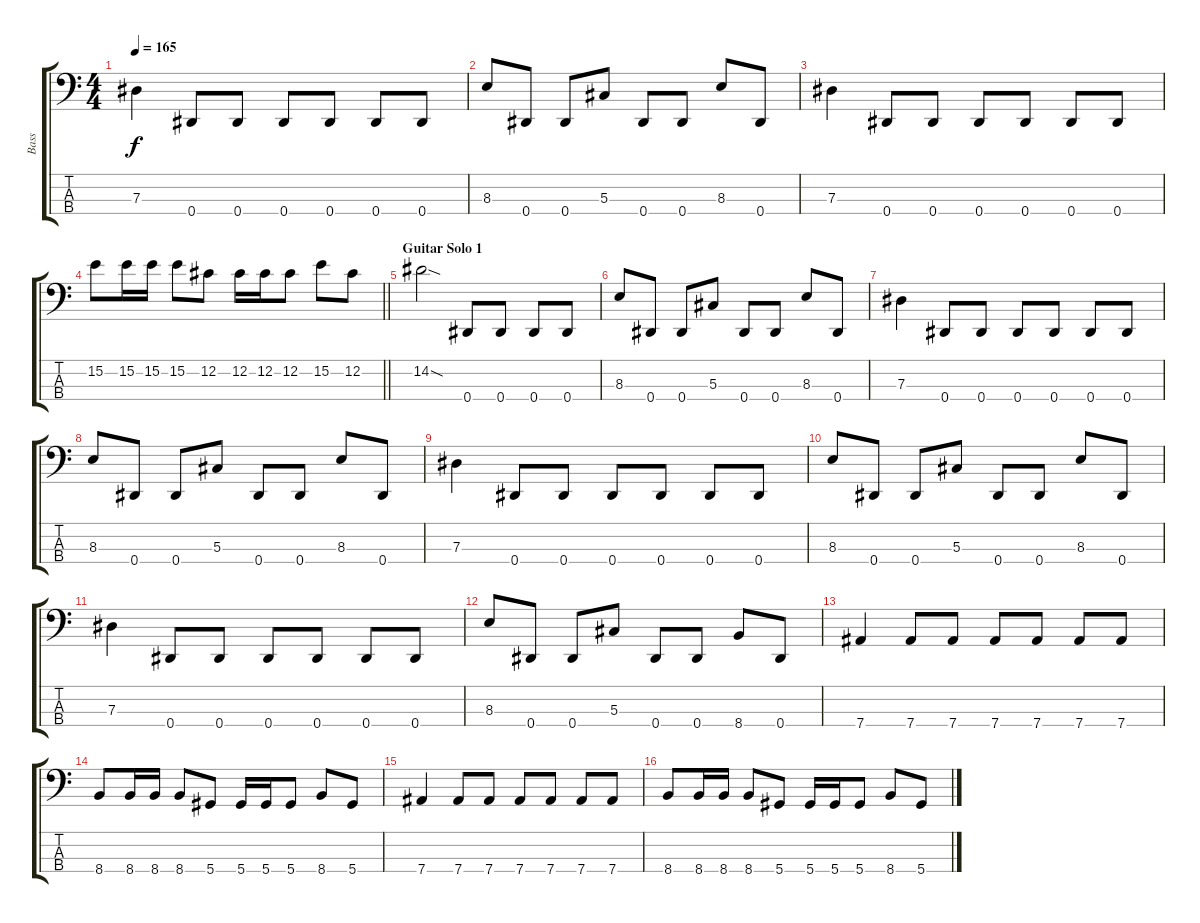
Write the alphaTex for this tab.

\track ("Bass" "Bass") {instrument electricbassfinger}
\staff {score tabs}
\tuning (Gb2 Db2 Ab1 Eb1) {hide}
\ts (4 4)
\tempo 165
\clef f4
\ks c
7.3.4{dy f} 0.4.8 0.4.8 0.4.8 0.4.8 0.4.8 0.4.8 |
8.3.8 0.4.8 0.4.8 5.3.8 0.4.8 0.4.8 8.3.8 0.4.8 |
7.3.4 0.4.8 0.4.8 0.4.8 0.4.8 0.4.8 0.4.8 |
\barLineRight lightlight
15.2.8 15.2.16 15.2.16 15.2.8 12.2.8 12.2.16 12.2.16 12.2.8 15.2.8 12.2.8 |
\section ("" "Guitar Solo 1")
14.2{sod}.2 0.4.8 0.4.8 0.4.8 0.4.8 |
8.3.8 0.4.8 0.4.8 5.3.8 0.4.8 0.4.8 8.3.8 0.4.8 |
7.3.4 0.4.8 0.4.8 0.4.8 0.4.8 0.4.8 0.4.8 |
8.3.8 0.4.8 0.4.8 5.3.8 0.4.8 0.4.8 8.3.8 0.4.8 |
7.3.4 0.4.8 0.4.8 0.4.8 0.4.8 0.4.8 0.4.8 |
8.3.8 0.4.8 0.4.8 5.3.8 0.4.8 0.4.8 8.3.8 0.4.8 |
7.3.4 0.4.8 0.4.8 0.4.8 0.4.8 0.4.8 0.4.8 |
8.3.8 0.4.8 0.4.8 5.3.8 0.4.8 0.4.8 8.4.8 0.4.8 |
7.4.4 7.4.8 7.4.8 7.4.8 7.4.8 7.4.8 7.4.8 |
8.4.8 8.4.16 8.4.16 8.4.8 5.4.8 5.4.16 5.4.16 5.4.8 8.4.8 5.4.8 |
7.4.4 7.4.8 7.4.8 7.4.8 7.4.8 7.4.8 7.4.8 |
8.4.8 8.4.16 8.4.16 8.4.8 5.4.8 5.4.16 5.4.16 5.4.8 8.4.8 5.4.8
